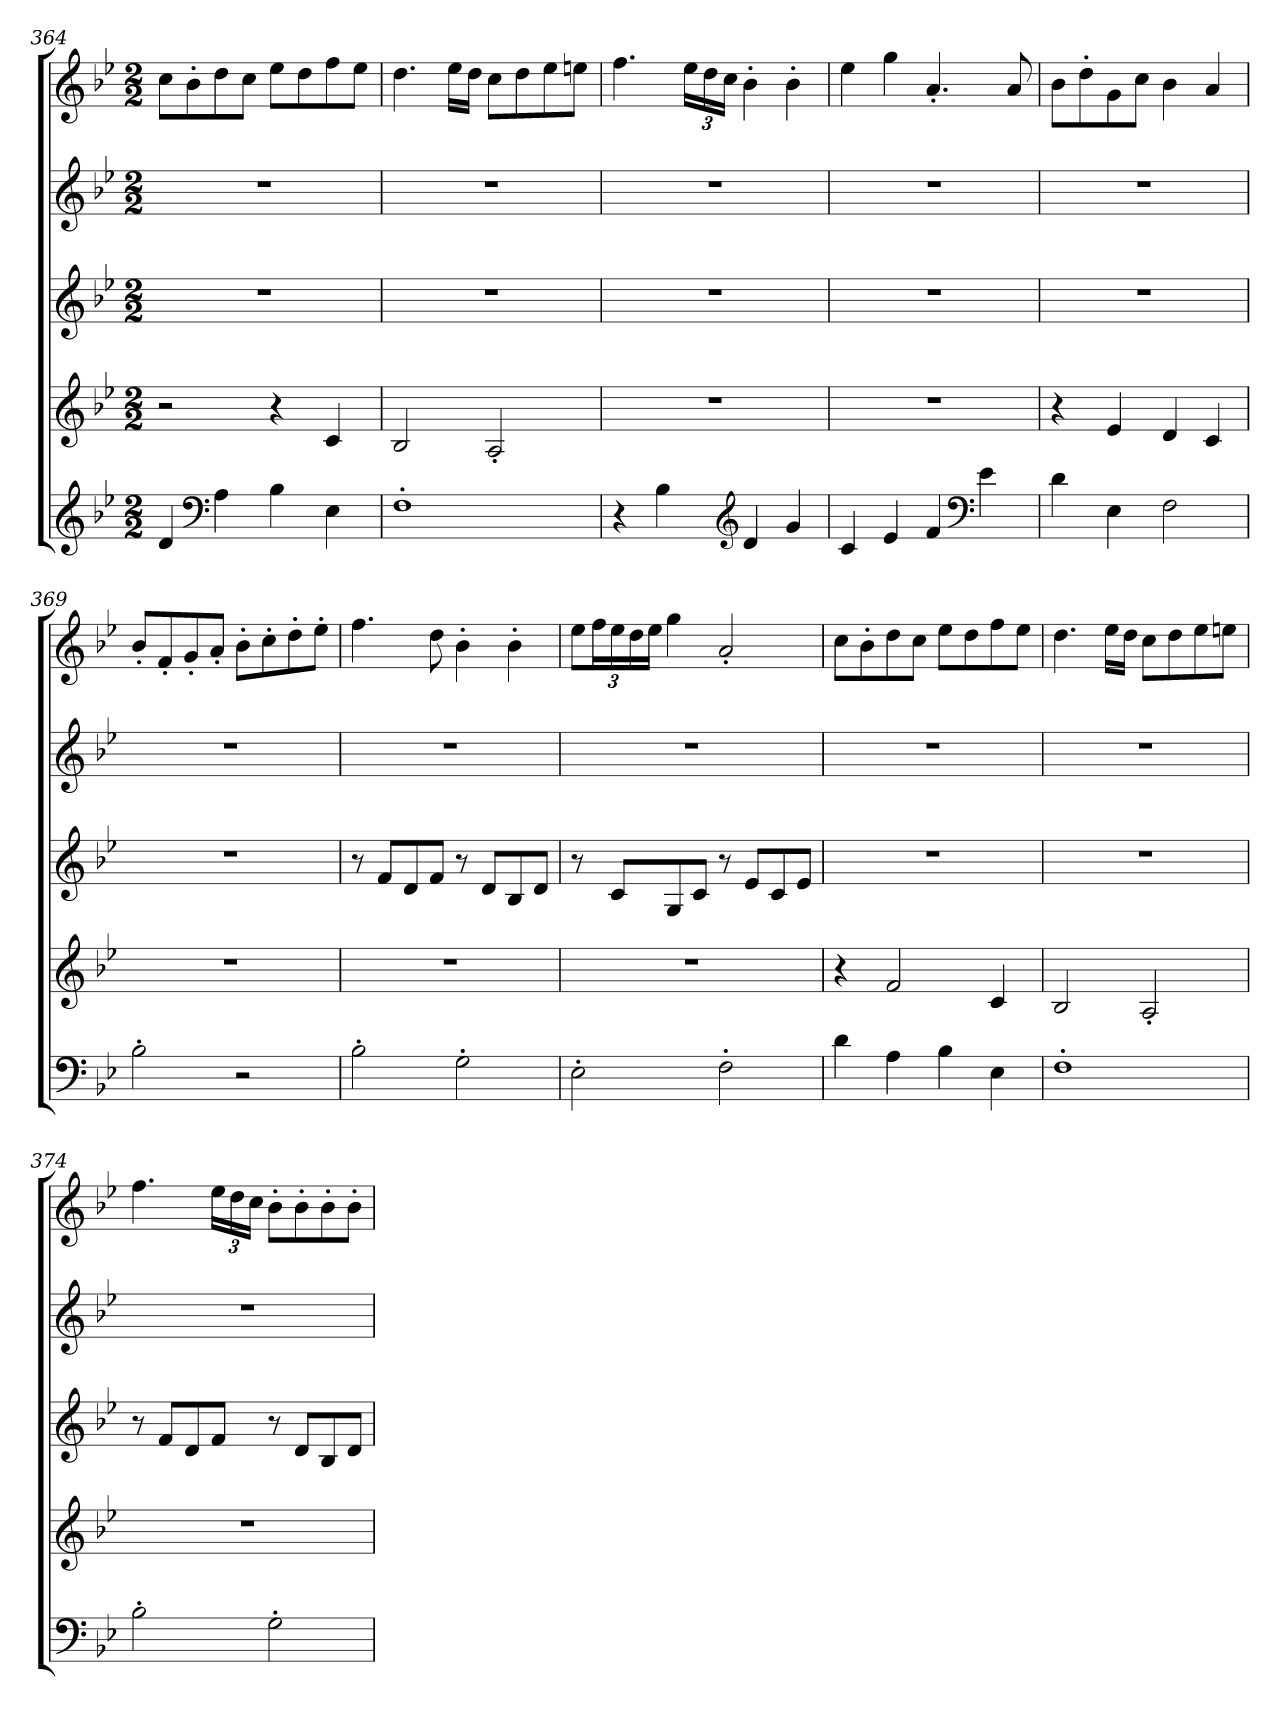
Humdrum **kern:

**kern	**kern	**kern	**kern	**kern
*part5	*part4	*part3	*part2	*part1
*staff5	*staff4	*staff3	*staff2	*staff1
*clefG2	*clefG2	*clefG2	*clefG2	*clefG2
*k[b-e-]	*k[b-e-]	*k[b-e-]	*k[b-e-]	*k[b-e-]
*M2/2	*M2/2	*M2/2	*M2/2	*M2/2
=364	=364	=364	=364	=364
4d/	2r	1r	1r	8cc\L
.	.	.	.	8b-'\
*clefF4	*	*	*	*
4A\	.	.	.	8dd\
.	.	.	.	8cc\J
4B-\	4r	.	.	8ee-\L
.	.	.	.	8dd\
4E-\	4c/	.	.	8ff\
.	.	.	.	8ee-\J
=365	=365	=365	=365	=365
1F'	2B-/	1r	1r	4.dd\
.	.	.	.	16ee-\LL
.	.	.	.	16dd\JJ
.	2A'/	.	.	8cc\L
.	.	.	.	8dd\
.	.	.	.	8ee-\
.	.	.	.	8een\J
!!LO:PB:g=z
=366	=366	=366	=366	=366
*	*	*	*	*MM169
4r	1r	1r	1r	4.ff\
4B-\	.	.	.	.
*	*	*	*	*Xbrackettup
.	.	.	.	24ee-\LL
.	.	.	.	24dd\
.	.	.	.	24cc\JJ
*clefG2	*	*	*	*
4d/	.	.	.	4b-'\
4g/	.	.	.	4b-'\
=367	=367	=367	=367	=367
4c/	1r	1r	1r	4ee-\
4e-/	.	.	.	4gg\
4f/	.	.	.	4.a'/
*clefF4	*	*	*	*
4e-\	.	.	.	.
.	.	.	.	8a/
=368	=368	=368	=368	=368
4d\	4r	1r	1r	8b-\L
.	.	.	.	8dd'\
4E-\	4e-/	.	.	8g\
.	.	.	.	8cc\J
2F\	4d/	.	.	4b-\
.	4c/	.	.	4a/
=369	=369	=369	=369	=369
2B-'\	1r	1r	1r	8b-'/L
.	.	.	.	8f'/
.	.	.	.	8g'/
.	.	.	.	8a'/J
2r	.	.	.	8b-'\L
.	.	.	.	8cc'\
.	.	.	.	8dd'\
.	.	.	.	8ee-'\J
=370	=370	=370	=370	=370
*	*	*	*	*MM169
2B-'\	1r	8r	1r	4.ff\
.	.	8f/L	.	.
.	.	8d/	.	.
.	.	8f/J	.	8dd\
2G'\	.	8r	.	4b-'\
.	.	8d/L	.	.
.	.	8B-/	.	4b-'\
.	.	8d/J	.	.
!!LO:LB:g=z
=371	=371	=371	=371	=371
2E-'\	1r	8r	1r	12ee-\L
.	.	.	.	24ff\L
.	.	8c/L	.	24ee-\
.	.	.	.	24dd\
.	.	.	.	24ee-\JJ
.	.	8G/	.	4gg\
.	.	8c/J	.	.
2F'\	.	8r	.	2a'/
.	.	8e-/L	.	.
.	.	8c/	.	.
.	.	8e-/J	.	.
=372	=372	=372	=372	=372
4d\	4r	1r	1r	8cc\L
.	.	.	.	8b-'\
4A\	2f/	.	.	8dd\
.	.	.	.	8cc\J
4B-\	.	.	.	8ee-\L
.	.	.	.	8dd\
4E-\	4c/	.	.	8ff\
.	.	.	.	8ee-\J
=373	=373	=373	=373	=373
1F'	2B-/	1r	1r	4.dd\
.	.	.	.	16ee-\LL
.	.	.	.	16dd\JJ
.	2A'/	.	.	8cc\L
.	.	.	.	8dd\
.	.	.	.	8ee-\
.	.	.	.	8een\J
=374	=374	=374	=374	=374
*	*	*	*	*MM169
2B-'\	1r	8r	1r	4.ff\
.	.	8f/L	.	.
.	.	8d/	.	.
.	.	8f/J	.	24ee-\LL
.	.	.	.	24dd\
.	.	.	.	24cc\JJ
2G'\	.	8r	.	8b-'\L
.	.	8d/L	.	8b-'\
.	.	8B-/	.	8b-'\
.	.	8d/J	.	8b-'\J
=	=	=	=	=
*-	*-	*-	*-	*-
